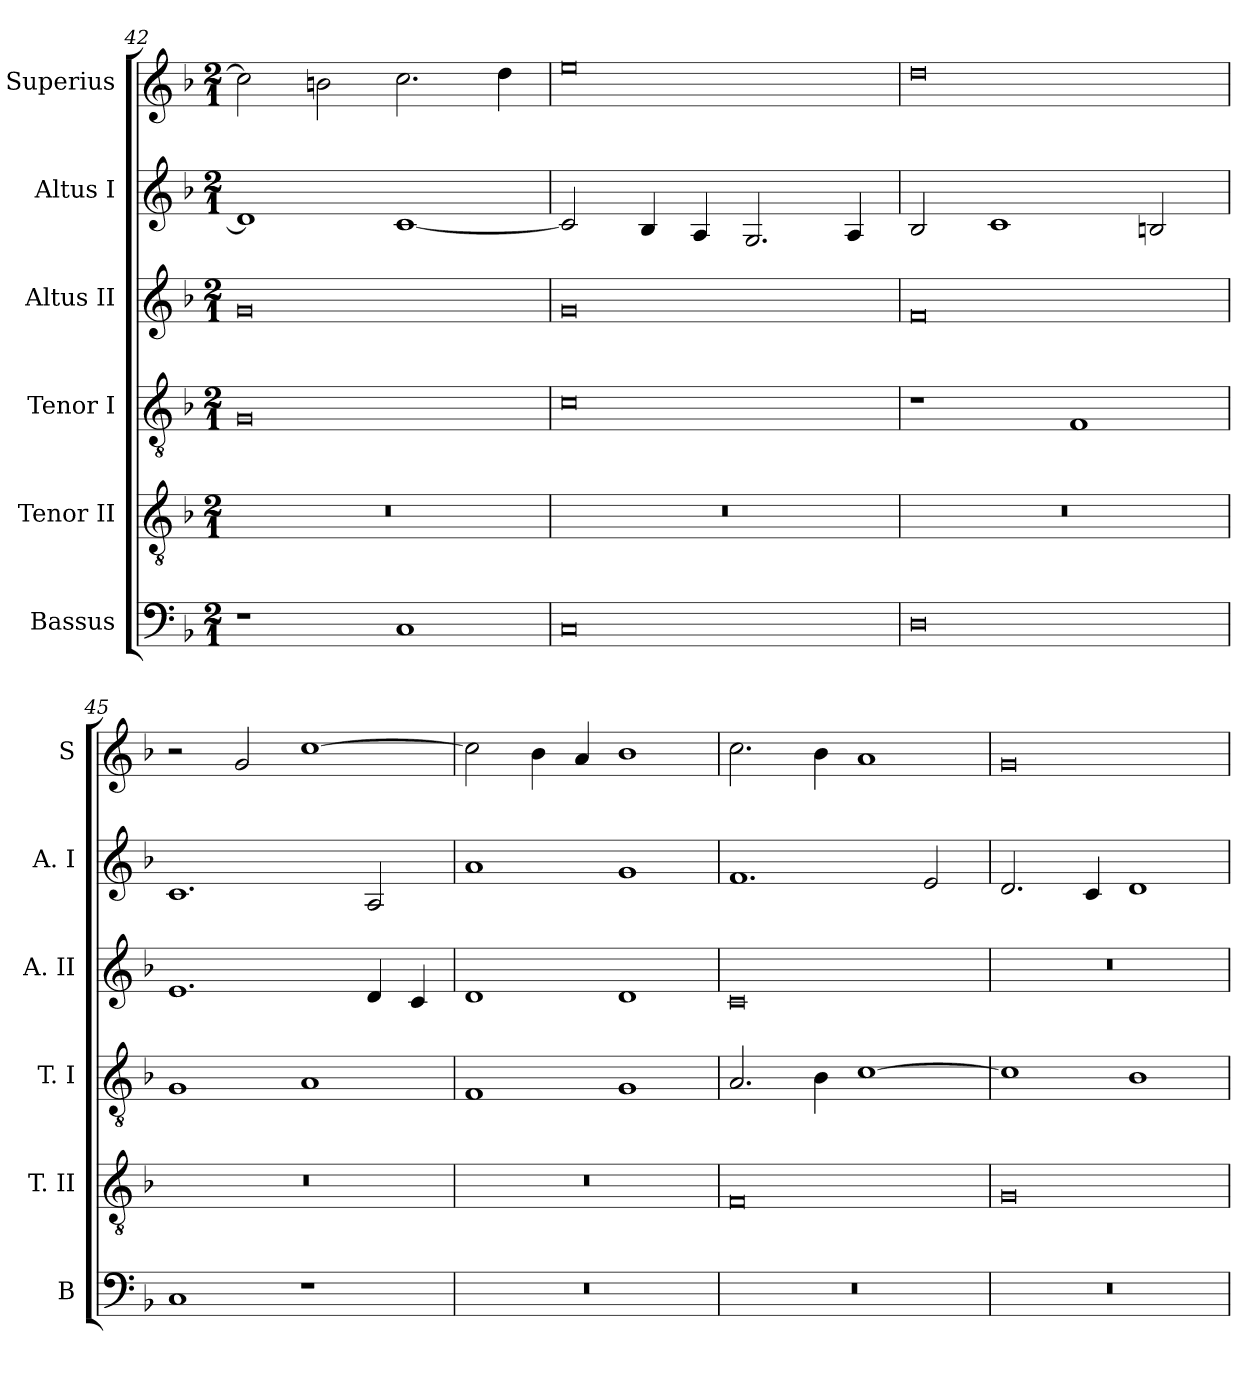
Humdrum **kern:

**kern	**kern	**kern	**kern	**kern	**kern
*part6	*part5	*part4	*part3	*part2	*part1
*staff6	*staff5	*staff4	*staff3	*staff2	*staff1
*I"Bassus	*I"Tenor II	*I"Tenor I	*I"Altus II	*I"Altus I	*I"Superius
*I'B	*I'T. II	*I'T. I	*I'A. II	*I'A. I	*I'S
*clefF4	*clefGv2	*clefGv2	*clefG2	*clefG2	*clefG2
*k[b-]	*k[b-]	*k[b-]	*k[b-]	*k[b-]	*k[b-]
*F:	*F:	*F:	*F:	*F:	*F:
*M2/1	*M2/1	*M2/1	*M2/1	*M2/1	*M2/1
=42	=42	=42	=42	=42	=42
1r	0r	0G	0g	1d]	2cc]
.	.	.	.	.	2bn
1C	.	.	.	[1c	2.cc
.	.	.	.	.	4dd
=43	=43	=43	=43	=43	=43
0C	0r	0c	0g	2c]	0ee
.	.	.	.	4B-	.
.	.	.	.	4A	.
.	.	.	.	2.G	.
.	.	.	.	4A	.
=44	=44	=44	=44	=44	=44
0D	0r	1r	0f	2B-	0dd
.	.	.	.	1c	.
.	.	1F	.	.	.
.	.	.	.	2Bn	.
=45	=45	=45	=45	=45	=45
1C	0r	1G	1.e	1.c	2r
.	.	.	.	.	2g
1r	.	1A	.	.	[1cc
.	.	.	4d	2A	.
.	.	.	4c	.	.
=46	=46	=46	=46	=46	=46
0r	0r	1F	1d	1a	2cc]
.	.	.	.	.	4b-
.	.	.	.	.	4a
.	.	1G	1d	1g	1b-
=47	=47	=47	=47	=47	=47
0r	0F	2.A	0c	1.f	2.cc
.	.	4B-	.	.	4b-
.	.	[1c	.	.	1a
.	.	.	.	2e	.
=48	=48	=48	=48	=48	=48
0r	0G	1c]	0r	2.d	0g
.	.	.	.	4c	.
.	.	1B-	.	1d	.
=	=	=	=	=	=
*-	*-	*-	*-	*-	*-
